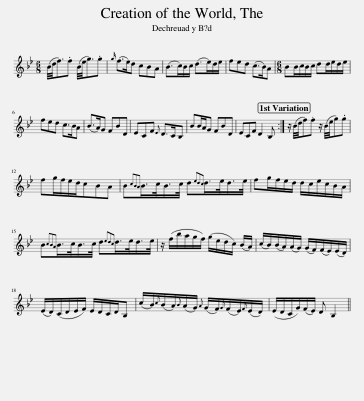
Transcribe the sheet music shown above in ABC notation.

X:1
L:1/8
M:6/8
I:linebreak $
K:Bb
V:1 treble
V:1
 (B/4d/4f3/2).f (B/4e/4g3/2).g |{g} (f>e)d cBA | (B>c)B/c/ (d>e)d/e/ | fed (c>B)A |[M:6/8] BB/c/B/c/ dd/e/d/e/ |$ %5
 fed c>BA | (B>A)G FBD | ECF{E} D>CB, | BB/A/G FBD | ECF D2 B, :| %10
 z/ (B/4d/4f).f z/ (B/4e/4g).g |$ fg/f/e/d/cBA | B{cBA}B/>c/B/>c/ d{edc}d/>e/d/>e/ | fg/f/e/d/ d/c/e/c/B/A/ |$ B{cBA}B/>c/B/>c/ d{edc}d/>e/d/>e/ | %15
 z/ (f/b/a/g/f/) (g/e/d/c/) (B/A/) | (c/B/)(B/A/)(A/G/) (G/F/)(F/E/)(E/D/) |$ (E/D/)(C/D/E/F/) E/D/C/D/B, | (c/B/){c}(B/A/){B}(A/G/){A} (G/F/){G}(F/E/){F}(E/D/) | (E/D/C/G/)(F/E/) D B,2 || %20
